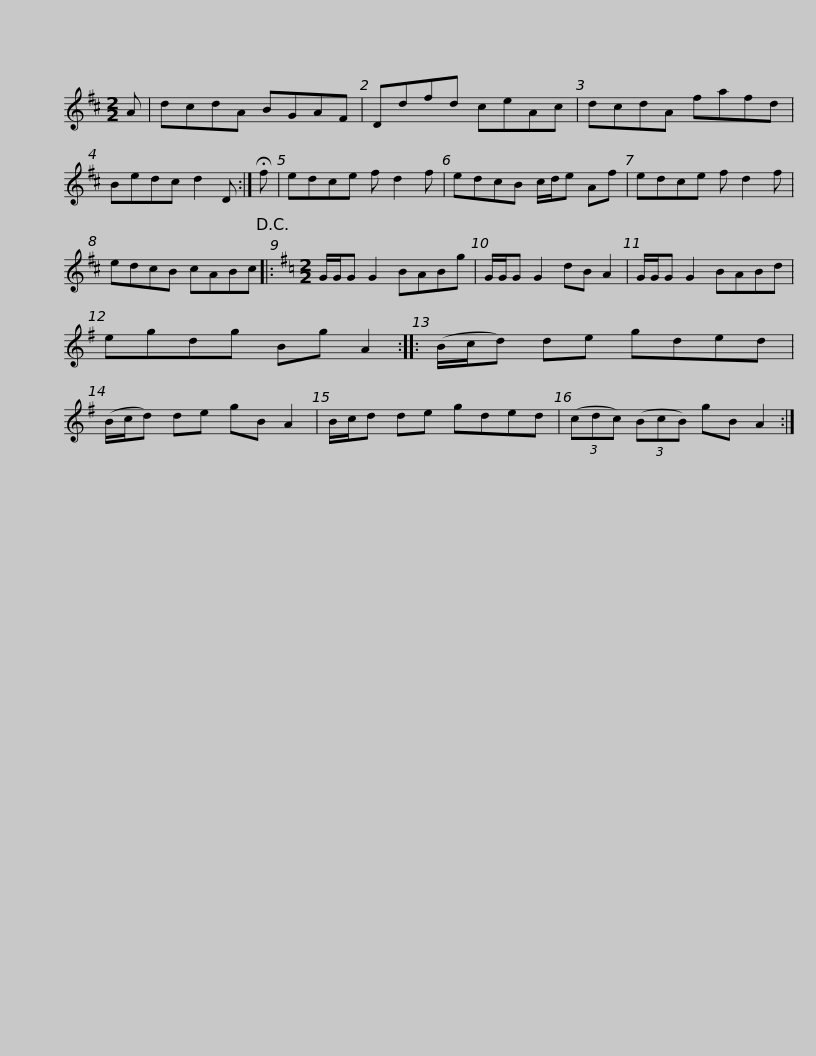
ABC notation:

X:1
L:1/8
M:2/2
I:linebreak $
K:D
V:1 treble
V:1
 A | dcdA BGAF | Ddfd ceAc | dcdA fafd | Bedc d2 D :| %5
 !fermata!f | edce f d2 f |$ edcB c/d/e Af | edce f d2 f | edcB cABc!D.C.! |: %10
[K:G][M:2/2] G/G/G G2 BABg | G/G/G G2 dB A2 |$ G/G/G G2 BABd | egdg Bg A2 :: (B/c/d) de gded | %15
 (B/c/d) de gB A2 | B/c/d de gded |$ (3(cdc) (3(BcB) gB A2 :| %18
